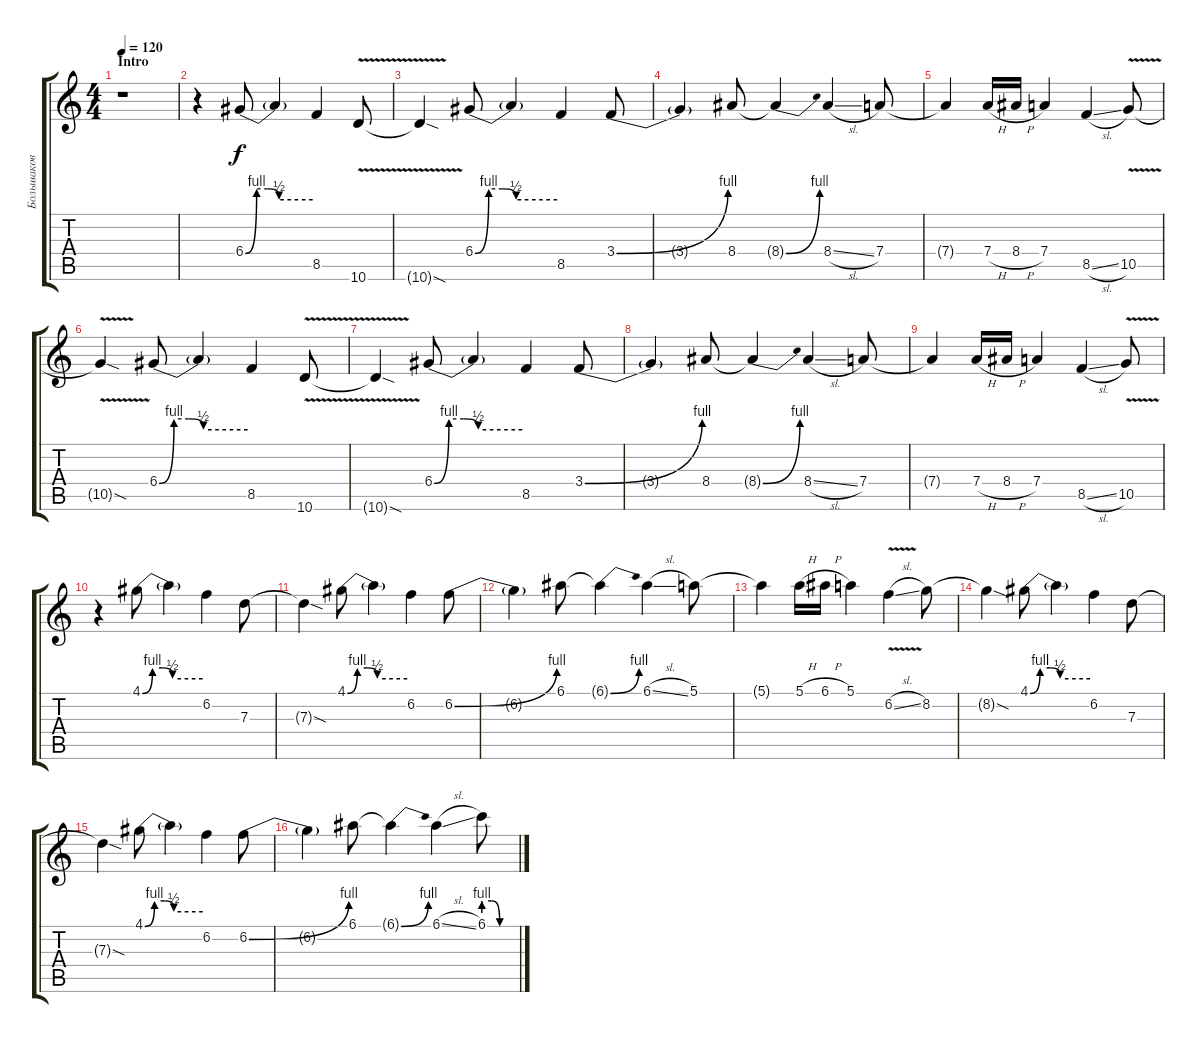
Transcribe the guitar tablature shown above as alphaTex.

\track ("Большаков Михаил ( Соло гитара )" "Большаков ") {instrument overdrivenguitar}
\staff {score tabs}
\tuning (E4 B3 G3 D3 A2 E2) {hide}
\ts (4 4)
\section ("" "Intro")
\tempo 120
\clef g2
\ks c
r.1{dy f instrument overdrivenguitar} |
r.4 6.4{be (custom 0 0 10 4 20 4 30 2 60 2)}.8 6.4{t}.4 8.5.4 10.6{v}.8 |
10.6{sod t}.4 6.4{be (custom 0 0 10 4 20 4 30 2 60 2)}.8 6.4{t}.4 8.5.4 3.4{be (bend 0 0 60 4)}.8 |
3.4{t}.4 8.4.8 8.4{be (bend 0 0 60 4) t}.4 8.4{sl}.4 7.4.8 |
7.4{t}.4 7.4{h}.16 8.4{h}.16 7.4.4 8.5{sl}.4 10.5{v}.8 |
10.5{sod t}.4 6.4{be (custom 0 0 10 4 20 4 30 2 60 2)}.8 6.4{t}.4 8.5.4 10.6{v}.8 |
10.6{sod t}.4 6.4{be (custom 0 0 10 4 20 4 30 2 60 2)}.8 6.4{t}.4 8.5.4 3.4{be (bend 0 0 60 4)}.8 |
3.4{t}.4 8.4.8 8.4{be (bend 0 0 60 4) t}.4 8.4{sl}.4 7.4.8 |
7.4{t}.4 7.4{h}.16 8.4{h}.16 7.4.4 8.5{sl}.4 10.5{v}.8 |
r.4 4.1{be (custom 0 0 10 4 20 4 30 2 60 2)}.8 4.1{t}.4 6.2.4 7.3.8 |
7.3{sod t}.4 4.1{be (custom 0 0 10 4 20 4 30 2 60 2)}.8 4.1{t}.4 6.2.4 6.2{be (bend 0 0 60 4)}.8 |
6.2{t}.4 6.1.8 6.1{be (bend 0 0 60 4) t}.4 6.1{sl}.4 5.1.8 |
5.1{t}.4 5.1{h}.16 6.1{h}.16 5.1.4 6.2{v sl}.4 8.2.8 |
8.2{sod t}.4 4.1{be (custom 0 0 10 4 20 4 30 2 60 2)}.8 4.1{t}.4 6.2.4 7.3.8 |
7.3{sod t}.4 4.1{be (custom 0 0 10 4 20 4 30 2 60 2)}.8 4.1{t}.4 6.2.4 6.2{be (bend 0 0 60 4)}.8 |
6.2{t}.4 6.1.8 6.1{be (bend 0 0 60 4) t}.4 6.1{sl}.4 6.1{be (custom 0 4 15 4 30 0 60 0)}.8
